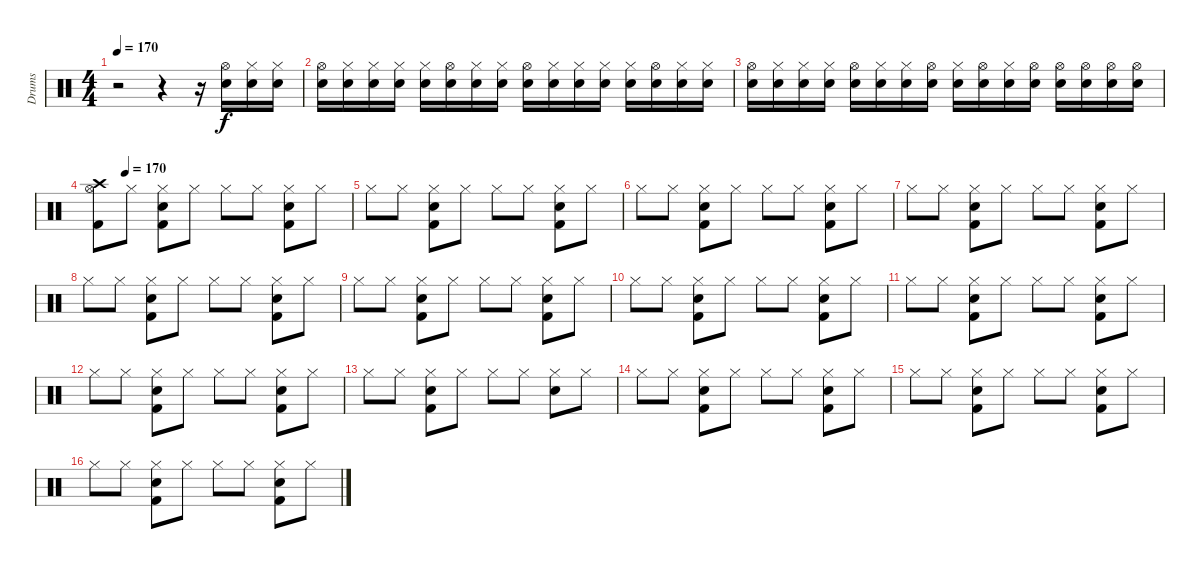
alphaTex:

\track ("Drums" "Drums") {instrument percussion}
\staff {score}
\articulation defaults
\ts (4 4)
\tempo 170
\tempo 90
\tempo 170
\clef neutral
\ks c
r.2{dy f} r.4 r.16 ("Snare (hit) 2" "Hi-Hat (open)").16 ("Snare (hit) 2" "Hi-Hat (closed)").16 ("Snare (hit) 2" "Hi-Hat (closed)").16 |
("Snare (hit) 2" "Hi-Hat (open)").16 ("Snare (hit) 2" "Hi-Hat (closed)").16 ("Snare (hit) 2" "Hi-Hat (closed)").16 ("Snare (hit) 2" "Hi-Hat (closed)").16 ("Snare (hit) 2" "Hi-Hat (closed)").16 ("Snare (hit) 2" "Hi-Hat (open)").16 ("Snare (hit) 2" "Hi-Hat (closed)").16 ("Snare (hit) 2" "Hi-Hat (closed)").16 ("Snare (hit) 2" "Hi-Hat (open)").16 ("Snare (hit) 2" "Hi-Hat (closed)").16 ("Snare (hit) 2" "Hi-Hat (closed)").16 ("Snare (hit) 2" "Hi-Hat (closed)").16 ("Snare (hit) 2" "Hi-Hat (closed)").16 ("Snare (hit) 2" "Hi-Hat (open)").16 ("Snare (hit) 2" "Hi-Hat (closed)").16 ("Snare (hit) 2" "Hi-Hat (closed)").16 |
("Snare (hit) 2" "Hi-Hat (open)").16 ("Snare (hit) 2" "Hi-Hat (closed)").16 ("Snare (hit) 2" "Hi-Hat (closed)").16 ("Snare (hit) 2" "Hi-Hat (closed)").16 ("Snare (hit) 2" "Hi-Hat (open)").16 ("Snare (hit) 2" "Hi-Hat (closed)").16 ("Snare (hit) 2" "Hi-Hat (closed)").16 ("Snare (hit) 2" "Hi-Hat (open)").16 ("Snare (hit) 2" "Hi-Hat (closed)").16 ("Snare (hit) 2" "Hi-Hat (open)").16 ("Snare (hit) 2" "Hi-Hat (closed)").16 ("Snare (hit) 2" "Hi-Hat (open)").16 ("Snare (hit) 2" "Hi-Hat (open)").16 ("Snare (hit) 2" "Hi-Hat (open)").16 ("Snare (hit) 2" "Hi-Hat (open)").16 ("Snare (hit) 2" "Hi-Hat (open)").16 |
\tempo (170 0.125)
("Hi-Hat (open)" "Kick (hit) 2" "Crash high (hit)").8 "Hi-Hat (closed)".8 ("Hi-Hat (closed)" "Snare (hit) 2" "Kick (hit) 2").8 "Hi-Hat (closed)".8 "Hi-Hat (closed)".8 "Hi-Hat (closed)".8 ("Hi-Hat (closed)" "Snare (hit) 2" "Kick (hit) 2").8 "Hi-Hat (closed)".8 |
"Hi-Hat (closed)".8 "Hi-Hat (closed)".8 ("Hi-Hat (closed)" "Snare (hit) 2" "Kick (hit) 2").8 "Hi-Hat (closed)".8 "Hi-Hat (closed)".8 "Hi-Hat (closed)".8 ("Hi-Hat (closed)" "Snare (hit) 2" "Kick (hit) 2").8 "Hi-Hat (closed)".8 |
"Hi-Hat (closed)".8 "Hi-Hat (closed)".8 ("Hi-Hat (closed)" "Snare (hit) 2" "Kick (hit) 2").8 "Hi-Hat (closed)".8 "Hi-Hat (closed)".8 "Hi-Hat (closed)".8 ("Hi-Hat (closed)" "Snare (hit) 2" "Kick (hit) 2").8 "Hi-Hat (closed)".8 |
"Hi-Hat (closed)".8 "Hi-Hat (closed)".8 ("Hi-Hat (closed)" "Snare (hit) 2" "Kick (hit) 2").8 "Hi-Hat (closed)".8 "Hi-Hat (closed)".8 "Hi-Hat (closed)".8 ("Hi-Hat (closed)" "Snare (hit) 2" "Kick (hit) 2").8 "Hi-Hat (closed)".8 |
"Hi-Hat (closed)".8 "Hi-Hat (closed)".8 ("Hi-Hat (closed)" "Snare (hit) 2" "Kick (hit) 2").8 "Hi-Hat (closed)".8 "Hi-Hat (closed)".8 "Hi-Hat (closed)".8 ("Hi-Hat (closed)" "Snare (hit) 2" "Kick (hit) 2").8 "Hi-Hat (closed)".8 |
"Hi-Hat (closed)".8 "Hi-Hat (closed)".8 ("Hi-Hat (closed)" "Snare (hit) 2" "Kick (hit) 2").8 "Hi-Hat (closed)".8 "Hi-Hat (closed)".8 "Hi-Hat (closed)".8 ("Hi-Hat (closed)" "Snare (hit) 2" "Kick (hit) 2").8 "Hi-Hat (closed)".8 |
"Hi-Hat (closed)".8 "Hi-Hat (closed)".8 ("Hi-Hat (closed)" "Snare (hit) 2" "Kick (hit) 2").8 "Hi-Hat (closed)".8 "Hi-Hat (closed)".8 "Hi-Hat (closed)".8 ("Hi-Hat (closed)" "Snare (hit) 2" "Kick (hit) 2").8 "Hi-Hat (closed)".8 |
"Hi-Hat (closed)".8 "Hi-Hat (closed)".8 ("Hi-Hat (closed)" "Snare (hit) 2" "Kick (hit) 2").8 "Hi-Hat (closed)".8 "Hi-Hat (closed)".8 "Hi-Hat (closed)".8 ("Hi-Hat (closed)" "Snare (hit) 2" "Kick (hit) 2").8 "Hi-Hat (closed)".8 |
"Hi-Hat (closed)".8 "Hi-Hat (closed)".8 ("Hi-Hat (closed)" "Snare (hit) 2" "Kick (hit) 2").8 "Hi-Hat (closed)".8 "Hi-Hat (closed)".8 "Hi-Hat (closed)".8 ("Hi-Hat (closed)" "Snare (hit) 2" "Kick (hit) 2").8 "Hi-Hat (closed)".8 |
"Hi-Hat (closed)".8 "Hi-Hat (closed)".8 ("Hi-Hat (closed)" "Snare (hit) 2" "Kick (hit) 2").8 "Hi-Hat (closed)".8 "Hi-Hat (closed)".8 "Hi-Hat (closed)".8 ("Hi-Hat (closed)" "Snare (hit) 2").8 "Hi-Hat (closed)".8 |
"Hi-Hat (closed)".8 "Hi-Hat (closed)".8 ("Hi-Hat (closed)" "Snare (hit) 2" "Kick (hit) 2").8 "Hi-Hat (closed)".8 "Hi-Hat (closed)".8 "Hi-Hat (closed)".8 ("Hi-Hat (closed)" "Snare (hit) 2" "Kick (hit) 2").8 "Hi-Hat (closed)".8 |
"Hi-Hat (closed)".8 "Hi-Hat (closed)".8 ("Hi-Hat (closed)" "Snare (hit) 2" "Kick (hit) 2").8 "Hi-Hat (closed)".8 "Hi-Hat (closed)".8 "Hi-Hat (closed)".8 ("Hi-Hat (closed)" "Snare (hit) 2" "Kick (hit) 2").8 "Hi-Hat (closed)".8 |
"Hi-Hat (closed)".8 "Hi-Hat (closed)".8 ("Hi-Hat (closed)" "Snare (hit) 2" "Kick (hit) 2").8 "Hi-Hat (closed)".8 "Hi-Hat (closed)".8 "Hi-Hat (closed)".8 ("Hi-Hat (closed)" "Snare (hit) 2" "Kick (hit) 2").8 "Hi-Hat (closed)".8
